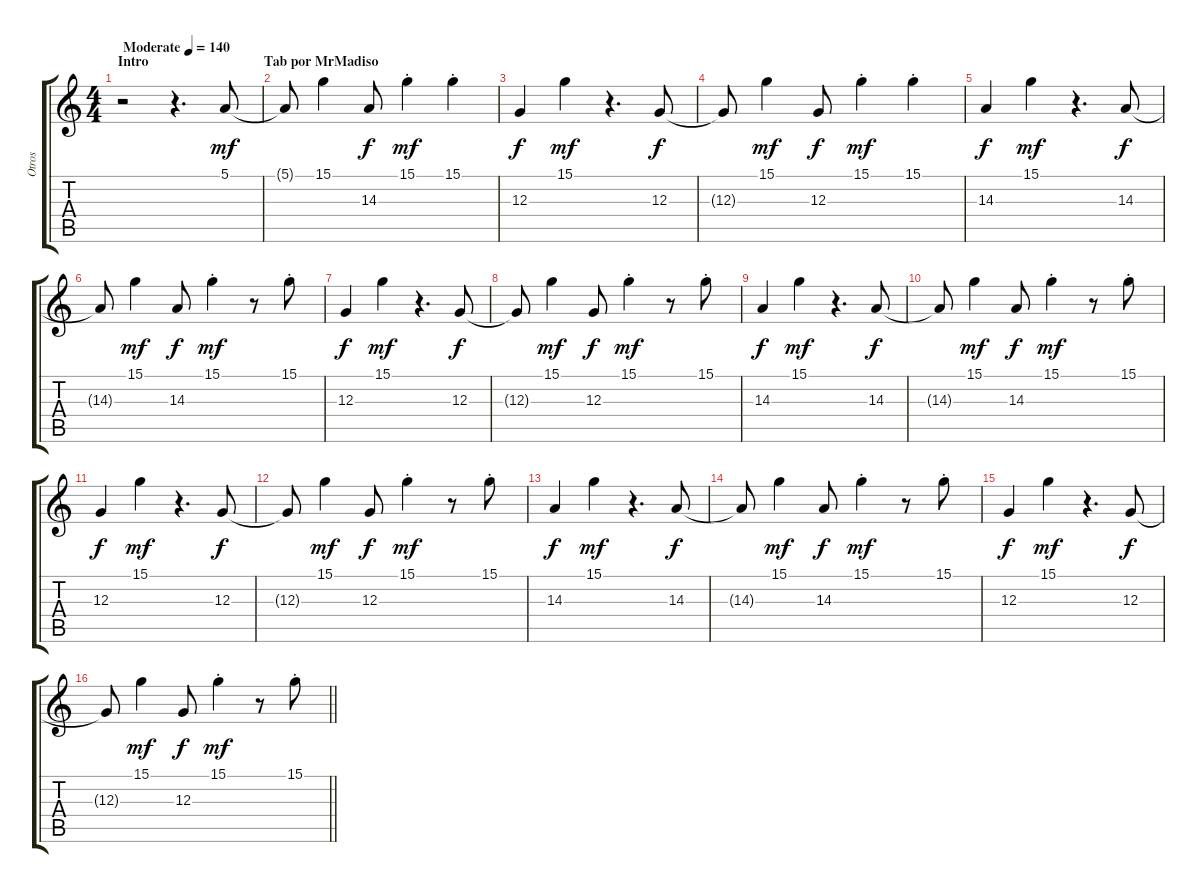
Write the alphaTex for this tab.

\track ("Otros" "Otros") {instrument lead6voice}
\staff {score tabs}
\tuning (E4 B3 G3 D3 A2 E2) {hide}
\ts (4 4)
\section ("" "Intro                                 Tab por MrMadiso")
\tempo (140 "Moderate")
\clef g2
\ks c
r.2{dy mf instrument lead6voice} r.4{d} 5.1.8 |
5.1{t}.8 15.1.4 14.3.8{dy f} 15.1{st}.4{dy mf} 15.1{st}.4 |
12.3.4{dy f} 15.1.4{dy mf} r.4{d} 12.3.8{dy f} |
12.3{t}.8 15.1.4{dy mf} 12.3.8{dy f} 15.1{st}.4{dy mf} 15.1{st}.4 |
14.3.4{dy f} 15.1.4{dy mf} r.4{d} 14.3.8{dy f} |
14.3{t}.8 15.1.4{dy mf} 14.3.8{dy f} 15.1{st}.4{dy mf} r.8 15.1{st}.8 |
12.3.4{dy f} 15.1.4{dy mf} r.4{d} 12.3.8{dy f} |
12.3{t}.8 15.1.4{dy mf} 12.3.8{dy f} 15.1{st}.4{dy mf} r.8 15.1{st}.8 |
14.3.4{dy f} 15.1.4{dy mf} r.4{d} 14.3.8{dy f} |
14.3{t}.8 15.1.4{dy mf} 14.3.8{dy f} 15.1{st}.4{dy mf} r.8 15.1{st}.8 |
12.3.4{dy f} 15.1.4{dy mf} r.4{d} 12.3.8{dy f} |
12.3{t}.8 15.1.4{dy mf} 12.3.8{dy f} 15.1{st}.4{dy mf} r.8 15.1{st}.8 |
14.3.4{dy f} 15.1.4{dy mf} r.4{d} 14.3.8{dy f} |
14.3{t}.8 15.1.4{dy mf} 14.3.8{dy f} 15.1{st}.4{dy mf} r.8 15.1{st}.8 |
12.3.4{dy f} 15.1.4{dy mf} r.4{d} 12.3.8{dy f} |
\barLineRight lightlight
12.3{t}.8 15.1.4{dy mf} 12.3.8{dy f} 15.1{st}.4{dy mf} r.8 15.1{st}.8
